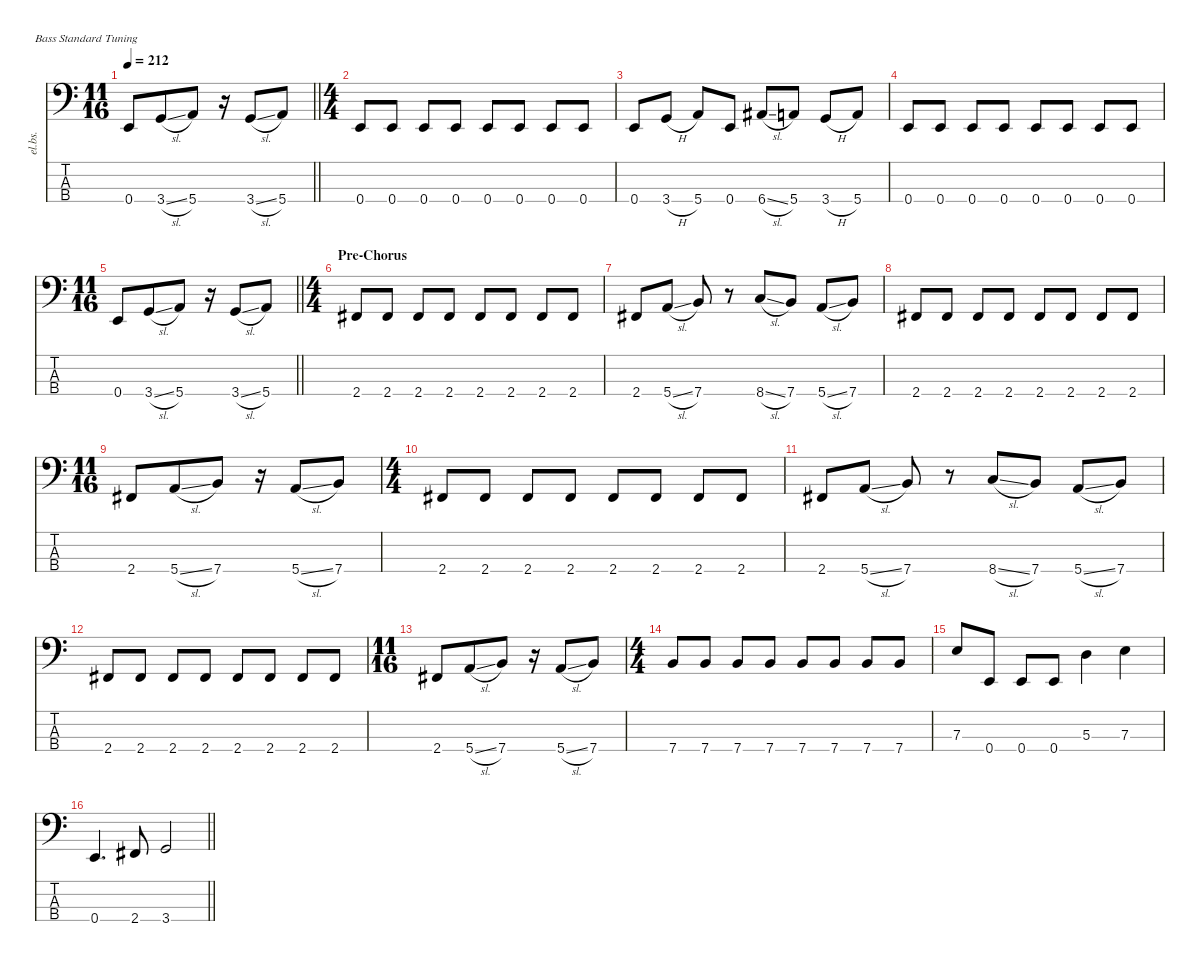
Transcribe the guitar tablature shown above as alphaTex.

\defaultSystemsLayout 4
\hideDynamics
\bracketExtendMode nobrackets
\track ("Cliff Burton" "el.bs.") {mute instrument electricbassfinger}
\staff {score tabs}
\tuning (G2 D2 A1 E1)
\ts (11 16)
\beaming (8 3 2)
\tempo 212
\clef f4
\barLineRight lightlight
\ks c
0.4.8{dy fff} 3.4{sl}.8 5.4.8 r.16 3.4{sl}.8 5.4.8 |
\ts (4 4)
\beaming (8 2 2 2 2)
0.4.8 0.4.8 0.4.8 0.4.8 0.4.8 0.4.8 0.4.8 0.4.8 |
0.4.8 3.4{h}.8 5.4.8 0.4.8 6.4{sl acc #}.8 5.4.8 3.4{h}.8 5.4.8 |
0.4.8 0.4.8 0.4.8 0.4.8 0.4.8 0.4.8 0.4.8 0.4.8 |
\ts (11 16)
\beaming (8 3 2)
\barLineRight lightlight
0.4.8 3.4{sl}.8 5.4.8 r.16 3.4{sl}.8 5.4.8 |
\ts (4 4)
\beaming (8 2 2 2 2)
\section ("" "Pre-Chorus")
2.4{acc #}.8 2.4{acc #}.8 2.4{acc #}.8 2.4{acc #}.8 2.4{acc #}.8 2.4{acc #}.8 2.4{acc #}.8 2.4{acc #}.8 |
2.4{acc #}.8 5.4{sl}.8 7.4.8 r.8 8.4{sl}.8 7.4.8 5.4{sl}.8 7.4.8 |
2.4{acc #}.8 2.4{acc #}.8 2.4{acc #}.8 2.4{acc #}.8 2.4{acc #}.8 2.4{acc #}.8 2.4{acc #}.8 2.4{acc #}.8 |
\ts (11 16)
\beaming (8 3 2)
2.4{acc #}.8 5.4{sl}.8 7.4.8 r.16 5.4{sl}.8 7.4.8 |
\ts (4 4)
\beaming (8 2 2 2 2)
2.4{acc #}.8 2.4{acc #}.8 2.4{acc #}.8 2.4{acc #}.8 2.4{acc #}.8 2.4{acc #}.8 2.4{acc #}.8 2.4{acc #}.8 |
2.4{acc #}.8 5.4{sl}.8 7.4.8 r.8 8.4{sl}.8 7.4.8 5.4{sl}.8 7.4.8 |
2.4{acc #}.8 2.4{acc #}.8 2.4{acc #}.8 2.4{acc #}.8 2.4{acc #}.8 2.4{acc #}.8 2.4{acc #}.8 2.4{acc #}.8 |
\ts (11 16)
\beaming (8 3 2)
2.4{acc #}.8 5.4{sl}.8 7.4.8 r.16 5.4{sl}.8 7.4.8 |
\ts (4 4)
\beaming (8 2 2 2 2)
7.4.8 7.4.8 7.4.8 7.4.8 7.4.8 7.4.8 7.4.8 7.4.8 |
7.3.8 0.4.8 0.4.8 0.4.8 5.3.4 7.3.4 |
\barLineRight lightlight
0.4.4{d} 2.4{acc #}.8 3.4.2
